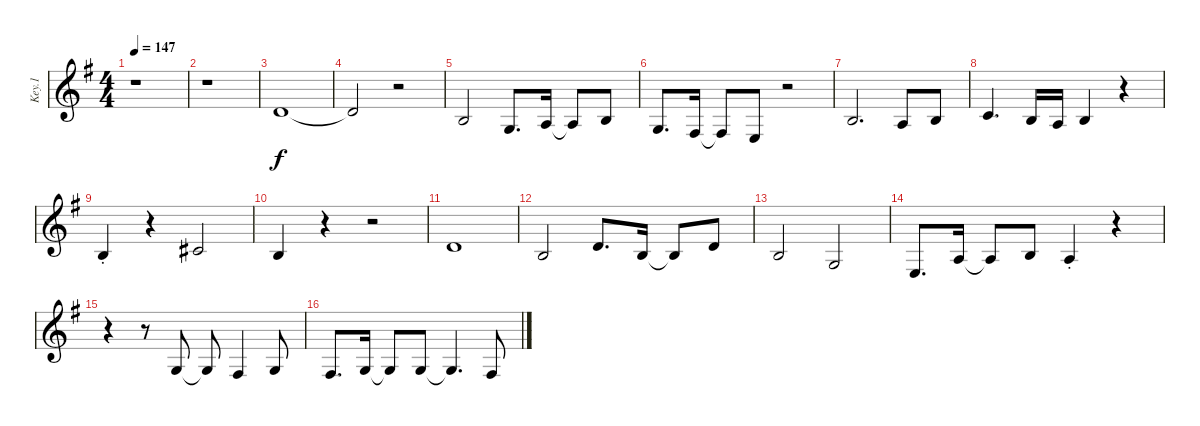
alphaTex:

\track ("Key.1" "Key.1") {instrument lead6voice}
\staff {score}
\tuning (E4 B3 G3 D3 A2 E2) {hide}
\ts (4 4)
\tempo 147
\clef g2
\ks g
r.1{dy f} |
r.1 |
3.2.1{instrument oboe} |
3.2{t}.2 r.2 |
0.2.2 0.3.8{d} 2.3.16 2.3{t}.8 0.2.8 |
0.3.8{d} 4.4.16 4.4{t}.8 2.4.8 r.2 |
0.2.2{d} 2.3.8 0.2.8 |
1.2.4{d} 0.2.16 2.3.16 0.2.4 r.4 |
0.2{st}.4 r.4 2.2.2 |
0.2.4 r.4 r.2 |
3.2.1 |
0.2.2 3.2.8{d} 0.2.16 0.2{t}.8 3.2.8 |
0.2.2 0.3.2 |
2.4.8{d} 2.3.16 2.3{t}.8 0.2.8 2.3{st}.4 r.4 |
r.4 r.8 0.3.8 0.3{t}.8 4.4.4 0.3.8 |
4.4.8{d} 0.3.16 0.3{t}.8 0.3.8 0.3{t}.4{d} 4.4.8
